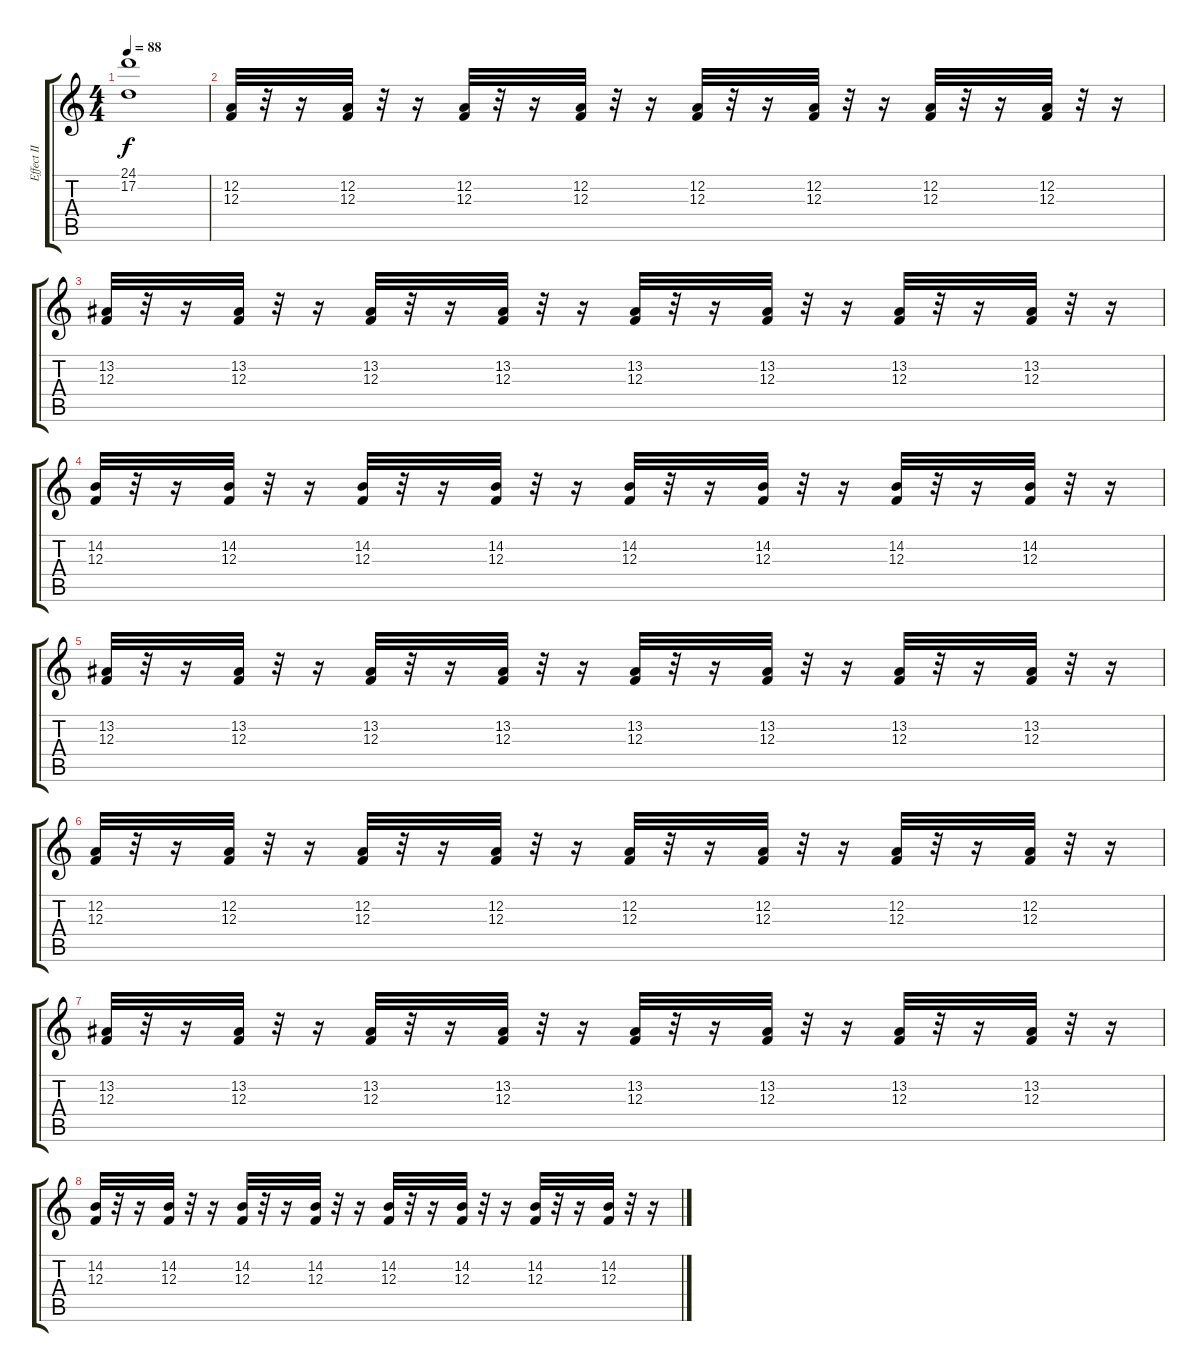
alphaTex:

\track ("Effect II" "Effect II") {instrument stringensemble1}
\staff {score tabs}
\tuning (D4 A3 F3 C3 G2 D2) {hide}
\ts (4 4)
\tempo 88
\clef g2
\ks c
(24.1{t} 17.2{t}).1{dy f} |
(12.2 12.3).32{volume 13} r.32 r.16 (12.2 12.3).32 r.32 r.16 (12.2 12.3).32 r.32 r.16 (12.2 12.3).32 r.32 r.16 (12.2 12.3).32 r.32 r.16 (12.2 12.3).32 r.32 r.16 (12.2 12.3).32 r.32 r.16 (12.2 12.3).32 r.32 r.16 |
(13.2 12.3).32 r.32 r.16 (13.2 12.3).32 r.32 r.16 (13.2 12.3).32 r.32 r.16 (13.2 12.3).32 r.32 r.16 (13.2 12.3).32 r.32 r.16 (13.2 12.3).32 r.32 r.16 (13.2 12.3).32 r.32 r.16 (13.2 12.3).32 r.32 r.16 |
(14.2 12.3).32 r.32 r.16 (14.2 12.3).32 r.32 r.16 (14.2 12.3).32 r.32 r.16 (14.2 12.3).32 r.32 r.16 (14.2 12.3).32 r.32 r.16 (14.2 12.3).32 r.32 r.16 (14.2 12.3).32 r.32 r.16 (14.2 12.3).32 r.32 r.16 |
(13.2 12.3).32 r.32 r.16 (13.2 12.3).32 r.32 r.16 (13.2 12.3).32 r.32 r.16 (13.2 12.3).32 r.32 r.16 (13.2 12.3).32 r.32 r.16 (13.2 12.3).32 r.32 r.16 (13.2 12.3).32 r.32 r.16 (13.2 12.3).32 r.32 r.16 |
(12.2 12.3).32 r.32 r.16 (12.2 12.3).32 r.32 r.16 (12.2 12.3).32 r.32 r.16 (12.2 12.3).32 r.32 r.16 (12.2 12.3).32 r.32 r.16 (12.2 12.3).32 r.32 r.16 (12.2 12.3).32 r.32 r.16 (12.2 12.3).32 r.32 r.16 |
(13.2 12.3).32 r.32 r.16 (13.2 12.3).32 r.32 r.16 (13.2 12.3).32 r.32 r.16 (13.2 12.3).32 r.32 r.16 (13.2 12.3).32 r.32 r.16 (13.2 12.3).32 r.32 r.16 (13.2 12.3).32 r.32 r.16 (13.2 12.3).32 r.32 r.16 |
(14.2 12.3).32 r.32 r.16 (14.2 12.3).32 r.32 r.16 (14.2 12.3).32 r.32 r.16 (14.2 12.3).32 r.32 r.16 (14.2 12.3).32 r.32 r.16 (14.2 12.3).32 r.32 r.16 (14.2 12.3).32 r.32 r.16 (14.2 12.3).32 r.32 r.16
